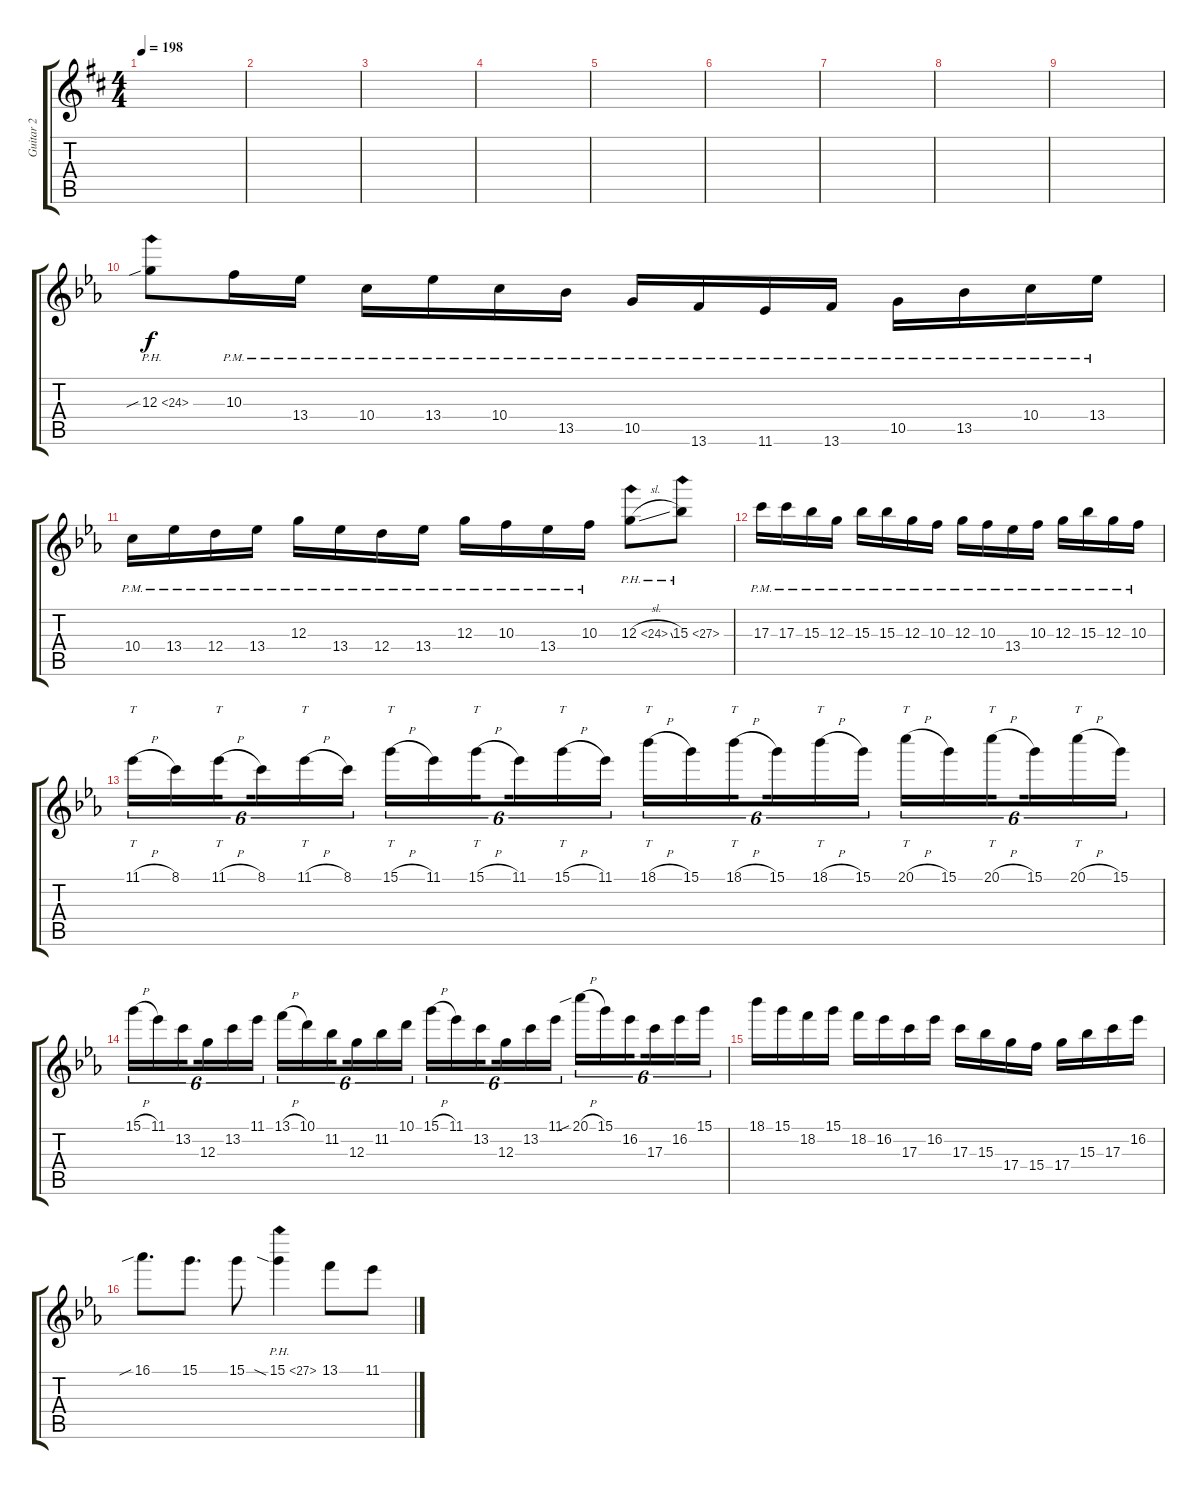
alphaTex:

\track ("Guitar 2" "Guitar 2") {instrument distortionguitar}
\staff {score tabs}
\tuning (E4 B3 G3 D3 A2 E2) {hide}
\ts (4 4)
\tempo 198
\clef g2
\ks bminor
|
|
|
|
|
|
|
|
|
\ks cminor
12.3{ph 12 sib}.8 10.3{pm}.16 13.4{pm}.16 10.4{pm}.16 13.4{pm}.16 10.4{pm}.16 13.5{pm}.16 10.5{pm}.16 13.6{pm}.16 11.6{pm}.16 13.6{pm}.16 10.5{pm}.16 13.5{pm}.16 10.4{pm}.16 13.4{pm}.16 |
10.4{pm}.16 13.4{pm}.16 12.4{pm}.16 13.4{pm}.16 12.3{pm}.16 13.4{pm}.16 12.4{pm}.16 13.4{pm}.16 12.3{pm}.16 10.3{pm}.16 13.4{pm}.16 10.3{pm}.16 12.3{ph 12 sl}.8 15.3{ph 12}.8 |
17.3{pm}.16 17.3{pm}.16 15.3{pm}.16 12.3{pm}.16 15.3{pm}.16 15.3{pm}.16 12.3{pm}.16 10.3{pm}.16 12.3{pm}.16 10.3{pm}.16 13.4{pm}.16 10.3{pm}.16 12.3{pm}.16 15.3{pm}.16 12.3{pm}.16 10.3{pm}.16 |
11.1{h}.16{tt tu (6 4)} 8.1.16{tu (6 4)} 11.1{h}.16{tt tu (6 4) beam splitsecondary} 8.1.16{tu (6 4)} 11.1{h}.16{tt tu (6 4)} 8.1.16{tu (6 4)} 15.1{h}.16{tt tu (6 4)} 11.1.16{tu (6 4)} 15.1{h}.16{tt tu (6 4) beam splitsecondary} 11.1.16{tu (6 4)} 15.1{h}.16{tt tu (6 4)} 11.1.16{tu (6 4)} 18.1{h}.16{tt tu (6 4)} 15.1.16{tu (6 4)} 18.1{h}.16{tt tu (6 4) beam splitsecondary} 15.1.16{tu (6 4)} 18.1{h}.16{tt tu (6 4)} 15.1.16{tu (6 4)} 20.1{h}.16{tt tu (6 4)} 15.1.16{tu (6 4)} 20.1{h}.16{tt tu (6 4) beam splitsecondary} 15.1.16{tu (6 4)} 20.1{h}.16{tt tu (6 4)} 15.1.16{tu (6 4)} |
15.1{h}.16{tu (6 4)} 11.1.16{tu (6 4)} 13.2.16{tu (6 4) beam splitsecondary} 12.3.16{tu (6 4)} 13.2.16{tu (6 4)} 11.1.16{tu (6 4)} 13.1{h}.16{tu (6 4)} 10.1.16{tu (6 4)} 11.2.16{tu (6 4) beam splitsecondary} 12.3.16{tu (6 4)} 11.2.16{tu (6 4)} 10.1.16{tu (6 4)} 15.1{h}.16{tu (6 4)} 11.1.16{tu (6 4)} 13.2.16{tu (6 4) beam splitsecondary} 12.3.16{tu (6 4)} 13.2.16{tu (6 4)} 11.1.16{tu (6 4)} 20.1{sib h}.16{tu (6 4)} 15.1.16{tu (6 4)} 16.2.16{tu (6 4) beam splitsecondary} 17.3.16{tu (6 4)} 16.2.16{tu (6 4)} 15.1.16{tu (6 4)} |
18.1.16 15.1.16 18.2.16 15.1.16 18.2.16 16.2.16 17.3.16 16.2.16 17.3.16 15.3.16 17.4.16 15.4.16 17.4.16 15.3.16 17.3.16 16.2.16 |
16.1{sib}.8{d} 15.1.8{d} 15.1.8 15.1{ph 12 sia}.4 13.1.8 11.1.8
